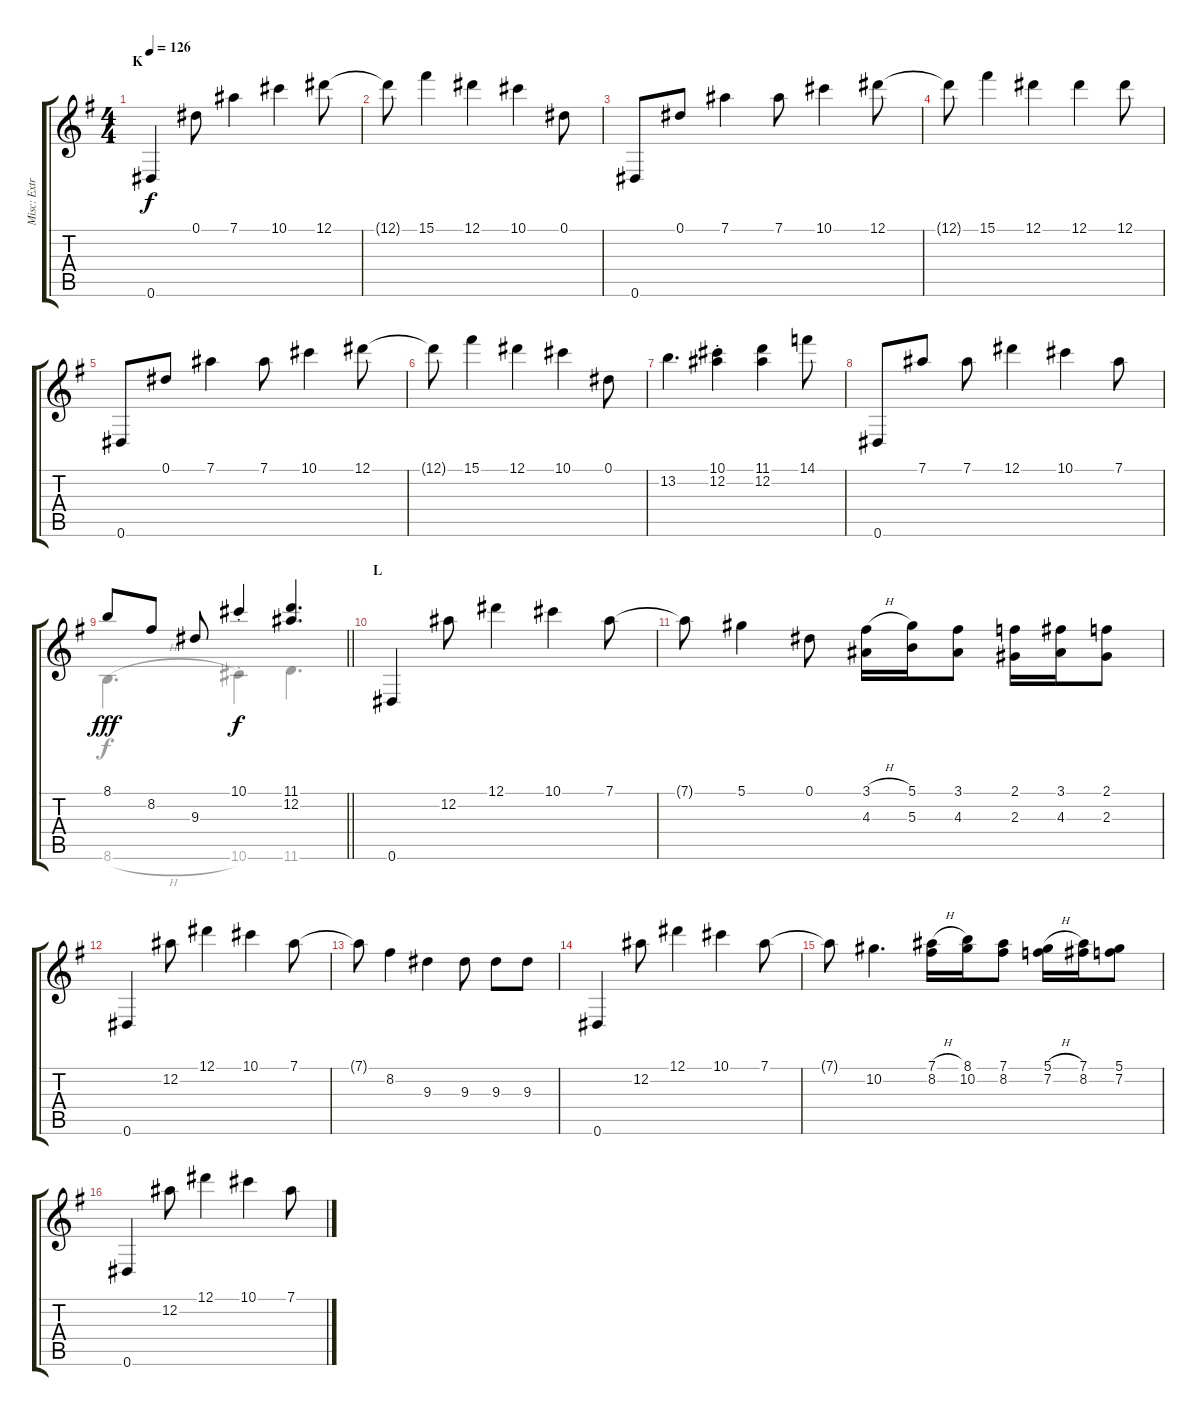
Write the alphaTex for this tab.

\track ("Misc: Extra" "Misc: Extr") {instrument acousticguitarnylon}
\staff {score tabs}
\tuning (Eb4 Bb3 Gb3 Db3 Ab2 Eb2) {hide}
\voice
\ts (4 4)
\section ("" "K")
\tempo 126
\clef g2
\ks g
0.6.4{dy f} 0.1.8 7.1.4 10.1.4 12.1.8 |
12.1{t}.8 15.1.4 12.1.4 10.1.4 0.1.8 |
0.6.8 0.1.8 7.1.4 7.1.8 10.1.4 12.1.8 |
12.1{t}.8 15.1.4 12.1.4 12.1.4 12.1.8 |
0.6.8 0.1.8 7.1.4 7.1.8 10.1.4 12.1.8 |
12.1{t}.8 15.1.4 12.1.4 10.1.4 0.1.8 |
13.2.4{d} (10.1 12.2{st}).4 (11.1 12.2).4 14.1.8 |
0.6.8 7.1.8 7.1.8 12.1.4 10.1.4 7.1.8 |
\barLineRight lightlight
8.1.8{dy fff} 8.2.8 9.3.8 10.1{st}.4{dy f} (11.1 12.2).4{d} |
\section ("" "L")
0.6.4 12.2.8 12.1.4 10.1.4 7.1.8 |
7.1{t}.8 5.1.4 0.1.8 (3.1{h} 4.3).16 (5.1 5.3).16 (3.1 4.3).8 (2.1 2.3).16 (3.1 4.3).16 (2.1 2.3).8 |
0.6.4 12.2.8 12.1.4 10.1.4 7.1.8 |
7.1{t}.8 8.2.4 9.3.4 9.3.8 9.3.8 9.3.8 |
0.6.4 12.2.8 12.1.4 10.1.4 7.1.8 |
7.1{t}.8 10.2.4{d} (7.1{h} 8.2).16 (8.1 10.2).16 (7.1 8.2).8 (5.1{h} 7.2).16 (7.1 8.2).16 (5.1 7.2).8 |
0.6.4 12.2.8 12.1.4 10.1.4 7.1.8
\voice
\clef g2
\ottava regular
\simile none
\ks g
|
|
|
|
|
|
|
|
\barLineRight lightlight
8.6{h}.4{d} 10.6{st}.4 11.6.4{d} |
|
|
|
|
|
|
